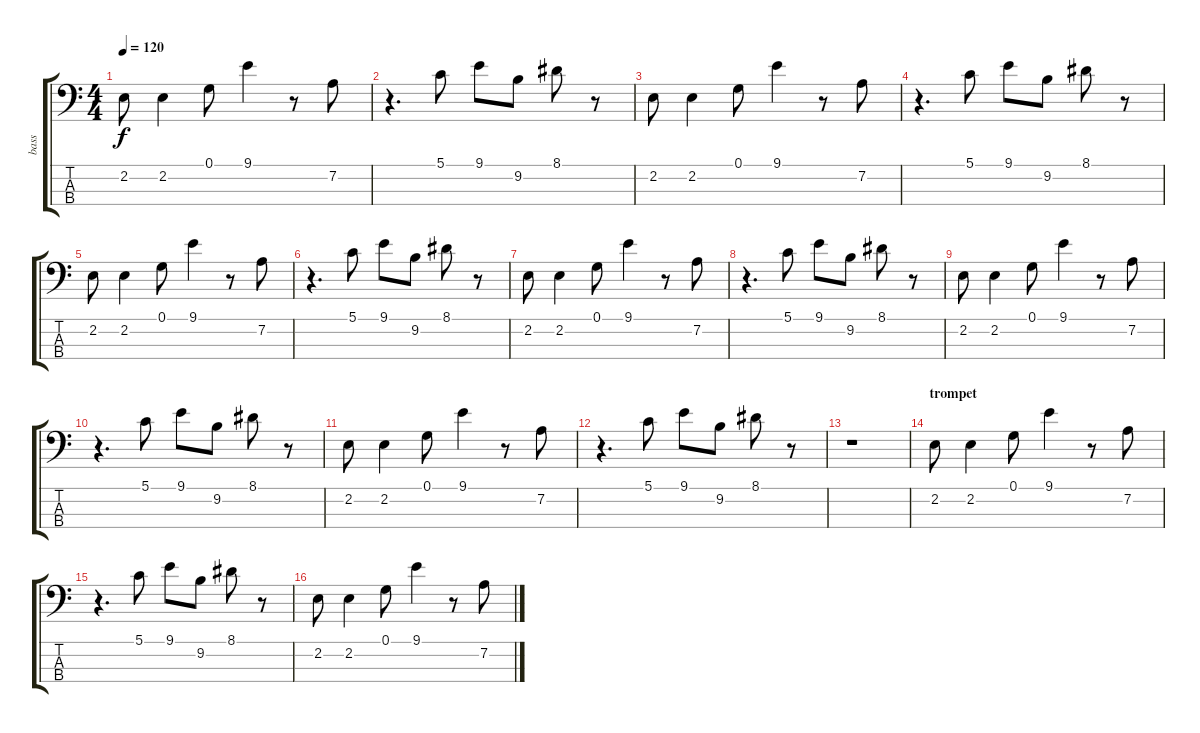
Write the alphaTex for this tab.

\track ("bass" "bass") {instrument electricbassfinger}
\staff {score tabs}
\tuning (G2 D2 A1 E1) {hide}
\ts (4 4)
\tempo 120
\clef f4
\ks c
2.2.8{dy f} 2.2.4 0.1.8 9.1.4 r.8 7.2.8 |
r.4{d} 5.1.8 9.1.8 9.2.8 8.1.8 r.8 |
2.2.8 2.2.4 0.1.8 9.1.4 r.8 7.2.8 |
r.4{d} 5.1.8 9.1.8 9.2.8 8.1.8 r.8 |
2.2.8 2.2.4 0.1.8 9.1.4 r.8 7.2.8 |
r.4{d} 5.1.8 9.1.8 9.2.8 8.1.8 r.8 |
2.2.8 2.2.4 0.1.8 9.1.4 r.8 7.2.8 |
r.4{d} 5.1.8 9.1.8 9.2.8 8.1.8 r.8 |
2.2.8 2.2.4 0.1.8 9.1.4 r.8 7.2.8 |
r.4{d} 5.1.8 9.1.8 9.2.8 8.1.8 r.8 |
2.2.8 2.2.4 0.1.8 9.1.4 r.8 7.2.8 |
r.4{d} 5.1.8 9.1.8 9.2.8 8.1.8 r.8 |
r.1 |
\section ("" "trompet")
2.2.8 2.2.4 0.1.8 9.1.4 r.8 7.2.8 |
r.4{d} 5.1.8 9.1.8 9.2.8 8.1.8 r.8 |
2.2.8 2.2.4 0.1.8 9.1.4 r.8 7.2.8
